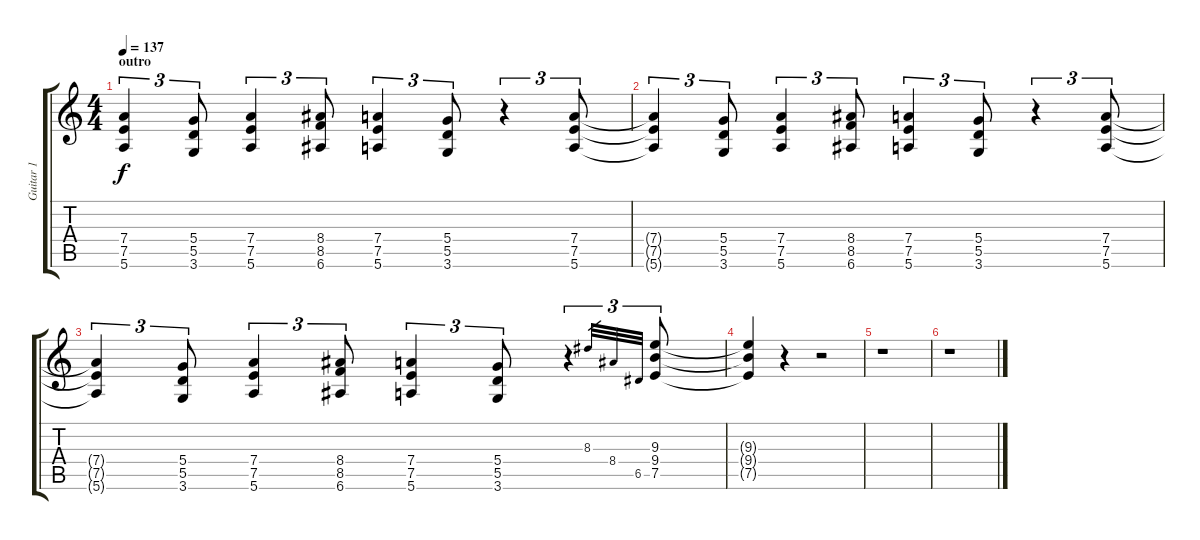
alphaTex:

\track ("Guitar 1" "Guitar 1") {instrument overdrivenguitar}
\staff {score tabs}
\tuning (E4 B3 G3 D3 A2 E2) {hide}
\ts (4 4)
\section ("" "outro")
\tempo 137
\clef g2
\ks c
(7.4{t} 7.5{t} 5.6{t}).4{tu (3 2) dy f} (5.4 5.5 3.6).8{tu (3 2)} (7.4 7.5 5.6).4{tu (3 2)} (8.4 8.5 6.6).8{tu (3 2)} (7.4 7.5 5.6).4{tu (3 2)} (5.4 5.5 3.6).8{tu (3 2)} r.4{tu (3 2)} (7.4 7.5 5.6).8{tu (3 2)} |
(7.4{t} 7.5{t} 5.6{t}).4{tu (3 2)} (5.4 5.5 3.6).8{tu (3 2)} (7.4 7.5 5.6).4{tu (3 2)} (8.4 8.5 6.6).8{tu (3 2)} (7.4 7.5 5.6).4{tu (3 2)} (5.4 5.5 3.6).8{tu (3 2)} r.4{tu (3 2)} (7.4 7.5 5.6).8{tu (3 2)} |
(7.4{t} 7.5{t} 5.6{t}).4{tu (3 2)} (5.4 5.5 3.6).8{tu (3 2)} (7.4 7.5 5.6).4{tu (3 2)} (8.4 8.5 6.6).8{tu (3 2)} (7.4 7.5 5.6).4{tu (3 2)} (5.4 5.5 3.6).8{tu (3 2)} r.4{tu (3 2)} 8.3.32{gr} 8.4.32{gr} 6.5.32{gr} (9.3 9.4 7.5).8{tu (3 2)} |
(9.3{t} 9.4{t} 7.5{t}).4 r.4 r.2 |
r.1 |
r.1
